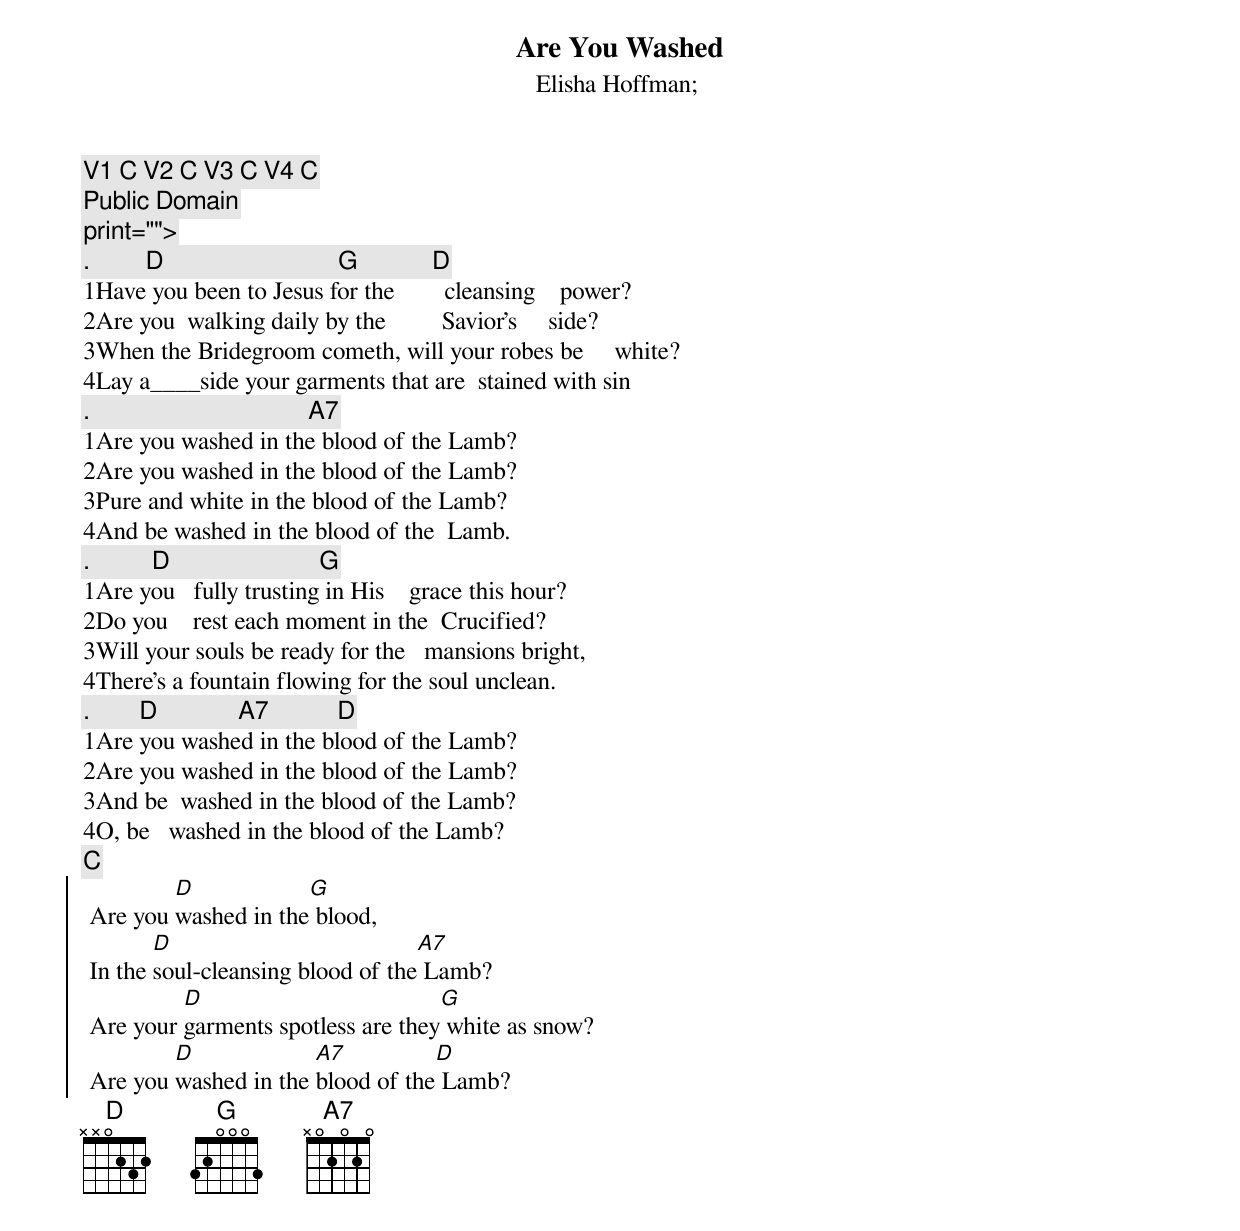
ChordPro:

{title:Are You Washed}
{subtitle:Elisha Hoffman}
{subtitle:}
{comment:V1 C V2 C V3 C V4 C}
{comment:Public Domain}
{comment:print="">}
{comment:.         D                            G            D}
1Have you been to Jesus for the        cleansing    power?
2Are you  walking daily by the         Savior’s     side?
3When the Bridegroom cometh, will your robes be     white?
4Lay a____side your garments that are  stained with sin
{comment:.                                   A7}
1Are you washed in the blood of the Lamb?
2Are you washed in the blood of the Lamb?
3Pure and white in the blood of the Lamb?
4And be washed in the blood of the  Lamb.
{comment:.          D                        G}
1Are you   fully trusting in His    grace this hour?
2Do you    rest each moment in the  Crucified?
3Will your souls be ready for the   mansions bright,
4There’s a fountain flowing for the soul unclean.
{comment:.        D             A7           D}
1Are you washed in the blood of the Lamb?
2Are you washed in the blood of the Lamb?
3And be  washed in the blood of the Lamb?
4O, be   washed in the blood of the Lamb?
{comment:C}
{soc}
 Are you [D]washed in the[G] blood,
 In the [D]soul-cleansing blood of the[A7] Lamb?
 Are your [D]garments spotless are they[G] white as snow?
 Are you [D]washed in the [A7]blood of the[D] Lamb?
{eoc}
